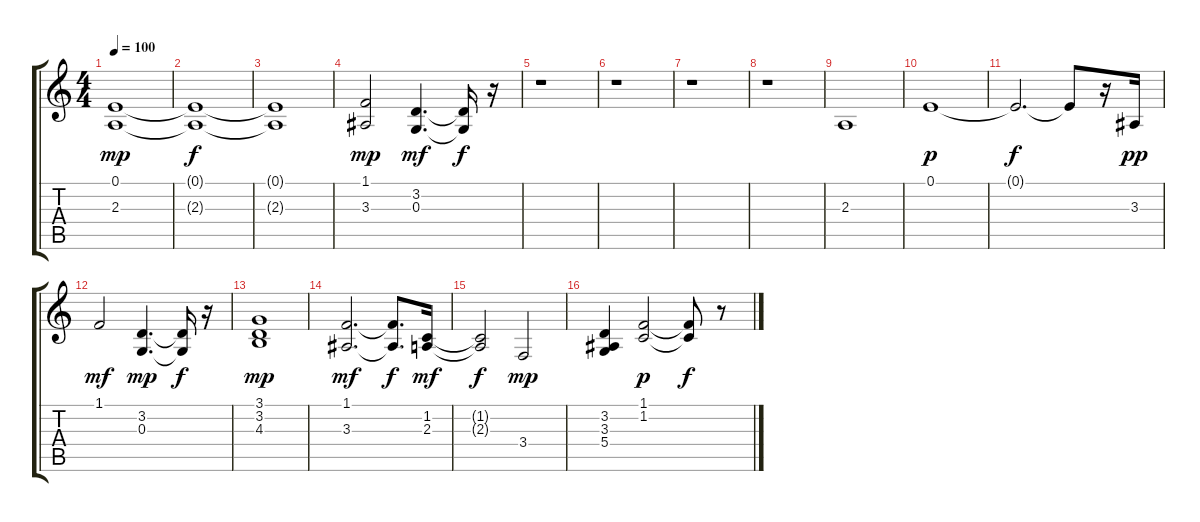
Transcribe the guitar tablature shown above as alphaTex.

\track "" {instrument pad4choir}
\staff {score tabs}
\tuning (E4 B3 G3 D3 A2 E2) {hide}
\ts (4 4)
\tempo 100
\clef g2
\ks c
(0.1 2.3).1{dy mp} |
(0.1{t} 2.3{t}).1{dy f} |
(0.1{t} 2.3{t}).1 |
(1.1 3.3).2{dy mp} (3.2 0.3).4{d dy mf} (3.2{t} 0.3{t}).16{dy f} r.16 |
r.1 |
r.1 |
r.1 |
r.1 |
2.3.1 |
0.1.1{dy p} |
0.1{t}.2{d dy f} 0.1{t}.8 r.16 3.3.16{dy pp} |
1.1.2{dy mf} (3.2 0.3).4{d dy mp} (3.2{t} 0.3{t}).16{dy f} r.16 |
(3.1 3.2 4.3).1{dy mp} |
(1.1 3.3).2{d dy mf} (1.1{t} 3.3{t}).8{d dy f} (1.2 2.3).16{dy mf} |
(1.2{t} 2.3{t}).2{dy f} 3.4.2{dy mp} |
(3.2 3.3 5.4).4 (1.1 1.2).2{dy p} (1.1{t} 1.2{t}).8{dy f} r.8
